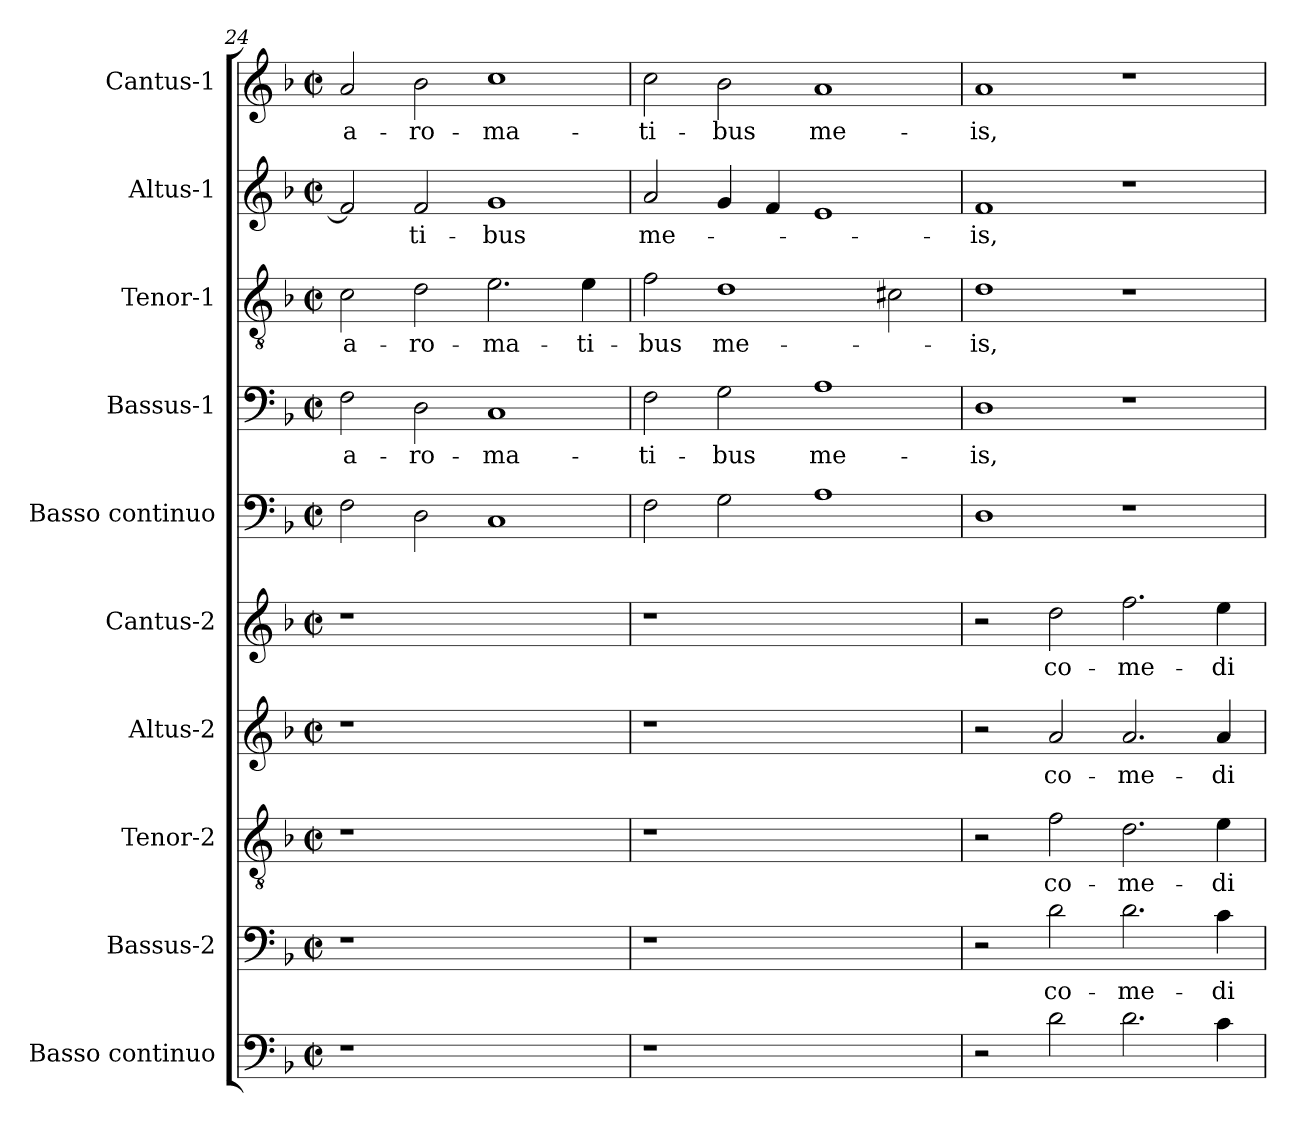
**kern	**kern	**text	**kern	**text	**kern	**text	**kern	**text	**kern	**kern	**text	**kern	**text	**kern	**text	**kern	**text
*part10	*part9	*part9	*part8	*part8	*part7	*part7	*part6	*part6	*part5	*part4	*part4	*part3	*part3	*part2	*part2	*part1	*part1
*staff10	*staff9	*staff9	*staff8	*staff8	*staff7	*staff7	*staff6	*staff6	*staff5	*staff4	*staff4	*staff3	*staff3	*staff2	*staff2	*staff1	*staff1
*I"Basso continuo	*I"Bassus-2	*	*I"Tenor-2	*	*I"Altus-2	*	*I"Cantus-2	*	*I"Basso continuo	*I"Bassus-1	*	*I"Tenor-1	*	*I"Altus-1	*	*I"Cantus-1	*
*I'BC2	*I'B2	*	*I'T2	*	*I'A-2	*	*I'C2	*	*I'BC1	*I'B1	*	*I'T1	*	*I'A1	*	*I'C1	*
*clefF4	*clefF4	*	*clefGv2	*	*clefG2	*	*clefG2	*	*clefF4	*clefF4	*	*clefGv2	*	*clefG2	*	*clefG2	*
*k[b-]	*k[b-]	*	*k[b-]	*	*k[b-]	*	*k[b-]	*	*k[b-]	*k[b-]	*	*k[b-]	*	*k[b-]	*	*k[b-]	*
*F:	*F:	*	*F:	*	*F:	*	*F:	*	*F:	*F:	*	*F:	*	*F:	*	*F:	*
*M2/2	*M2/2	*	*M2/2	*	*M2/2	*	*M2/2	*	*M2/2	*M2/2	*	*M2/2	*	*M2/2	*	*M2/2	*
*met(c|)	*met(c|)	*	*met(c|)	*	*met(c|)	*	*met(c|)	*	*met(c|)	*met(c|)	*	*met(c|)	*	*met(c|)	*	*met(c|)	*
=24	=24	=24	=24	=24	=24	=24	=24	=24	=24	=24	=24	=24	=24	=24	=24	=24	=24
!	!	!	!	!	!	!	!	!	!	!	!LO:LY:b	!	!LO:LY:b	!	!	!	!LO:LY:b
1r	1r	.	1r	.	1r	.	1r	.	2F\	2F\	a-	2c\	a-	2f/]	.	2a/	a-
!	!	!	!	!	!	!	!	!	!	!	!LO:LY:b	!	!LO:LY:b	!	!LO:LY:b	!	!LO:LY:b
.	.	.	.	.	.	.	.	.	2D\	2D\	-ro-	2d\	-ro-	2f/	-ti-	2b-\	-ro-
!	!	!	!	!	!	!	!	!	!	!	!LO:LY:b	!	!LO:LY:b	!	!LO:LY:b	!	!LO:LY:b
1ryy	1ryy	.	1ryy	.	1ryy	.	1ryy	.	1C	1C	-ma-	2.e\	-ma-	1g	-bus	1cc	-ma-
!	!	!	!	!	!	!	!	!	!	!	!	!	!LO:LY:b	!	!	!	!
.	.	.	.	.	.	.	.	.	.	.	.	4e\	-ti-	.	.	.	.
!!LO:PB:g=z
=25	=25	=25	=25	=25	=25	=25	=25	=25	=25	=25	=25	=25	=25	=25	=25	=25	=25
!	!	!	!	!	!	!	!	!	!	!	!LO:LY:b	!	!LO:LY:b	!	!LO:LY:b	!	!LO:LY:b
1r	1r	.	1r	.	1r	.	1r	.	2F\	2F\	-ti-	2f\	-bus	2a/	me-	2cc\	-ti-
!	!	!	!	!	!	!	!	!	!	!	!LO:LY:b	!	!LO:LY:b	!	!	!	!LO:LY:b
.	.	.	.	.	.	.	.	.	2G\	2G\	-bus	1d	me-	4g/	.	2b-\	-bus
.	.	.	.	.	.	.	.	.	.	.	.	.	.	4f/	.	.	.
!	!	!	!	!	!	!	!	!	!	!	!LO:LY:b	!	!	!	!	!	!LO:LY:b
1ryy	1ryy	.	1ryy	.	1ryy	.	1ryy	.	1A	1A	me-	.	.	1e	.	1a	me-
.	.	.	.	.	.	.	.	.	.	.	.	2c#X\	.	.	.	.	.
=26	=26	=26	=26	=26	=26	=26	=26	=26	=26	=26	=26	=26	=26	=26	=26	=26	=26
!	!	!	!	!	!	!	!	!	!	!	!LO:LY:b	!	!LO:LY:b	!	!LO:LY:b	!	!LO:LY:b
2r	2r	.	2r	.	2r	.	2r	.	1D	1D	-is,	1d	-is,	1f	-is,	1a	-is,
!	!	!LO:LY:b	!	!LO:LY:b	!	!LO:LY:b	!	!LO:LY:b	!	!	!	!	!	!	!	!	!
2d\	2d\	co-	2f\	co-	2a/	co-	2dd\	co-	.	.	.	.	.	.	.	.	.
!	!	!LO:LY:b	!	!LO:LY:b	!	!LO:LY:b	!	!LO:LY:b	!	!	!	!	!	!	!	!	!
2.d\	2.d\	-me-	2.d\	-me-	2.a/	-me-	2.ff\	-me-	1r	1r	.	1r	.	1r	.	1r	.
!	!	!LO:LY:b	!	!LO:LY:b	!	!LO:LY:b	!	!LO:LY:b	!	!	!	!	!	!	!	!	!
4c\	4c\	-di	4e\	-di	4a/	-di	4ee\	-di	.	.	.	.	.	.	.	.	.
=	=	=	=	=	=	=	=	=	=	=	=	=	=	=	=	=	=
*-	*-	*-	*-	*-	*-	*-	*-	*-	*-	*-	*-	*-	*-	*-	*-	*-	*-
